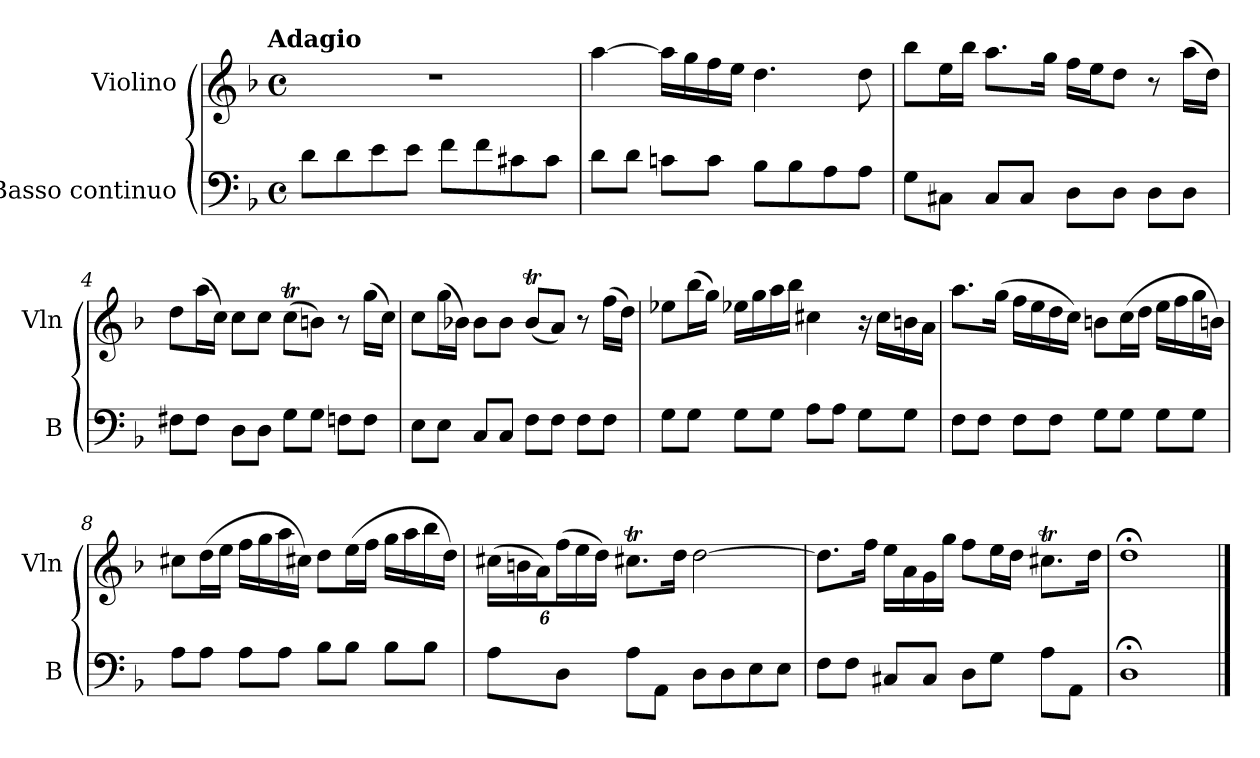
**kern	**kern
*part2	*part1
*staff2	*staff1
*I"Basso continuo	*I"Violino
*I'B	*I'Vln
*clefF4	*clefG2
*k[b-]	*k[b-]
*d:	*d:
!!LO:TX:omd:t=Adagio
*M4/4	*M4/4
*met(c)	*met(c)
*MM40	*MM40
=1	=1
8d\L	1r
8d\	.
8e\	.
8e\J	.
8f\L	.
8f\	.
8c#X\	.
8c#\J	.
=2	=2
8d\L	[4aa\
8d\J	.
8cn\L	16aa\LL]
.	16gg\
8c\J	16ff\
.	16ee\JJ
8B-\L	4.dd\
8B-\	.
8A\	.
8A\J	8dd\
=3	=3
8G\L	8bb-\L
8C#X\J	16ee\L
.	16bb-\JJ
8C#/L	8.aa\L
8C#/J	.
.	16gg\Jk
8D\L	16ff\LL
.	16ee\J
8D\J	8dd\J
8D\L	8r
8D\J	(16aa\LL
.	16dd\JJ)
=4	=4
8F#X\L	8dd\L
8F#\J	(16aa\L
.	16cc\JJ)
8D\L	8cc\L
8D\J	8cc\J
8G\L	(8ccT\L
8G\J	8bn\J)
8Fn\L	8r
8F\J	(16gg\LL
.	16cc\JJ)
=5	=5
8E\L	8cc\L
8E\J	(16gg\L
.	16b-X\JJ)
8C/L	8b-\L
8C/J	8b-\J
8F\L	(8b-T/L
8F\J	8a/J)
8F\L	8r
8F\J	(16ff\LL
.	16dd\JJ)
=6	=6
8G\L	8ee-X\L
8G\J	(16bb-\L
.	16gg\JJ)
8G\L	16ee-X\LL
.	16gg\
8G\J	16aa\
.	16bb-\JJ
8A\L	4cc#X\
8A\J	.
8G\L	16r
.	16cc#\LL
8G\J	16bn\
.	16a\JJ
=7	=7
8F\L	8.aa\L
8F\J	.
.	(16gg\Jk
8F\L	16ff\LL
.	16ee\
8F\J	16dd\
.	16cc\JJ)
8G\L	8bn\L
8G\J	(16cc\L
.	16dd\JJ
8G\L	16ee\LL
.	16ff\
8G\J	16gg\
.	16bn\JJ)
=8	=8
8A\L	8cc#X\L
8A\J	(16dd\L
.	16ee\JJ
8A\L	16ff\LL
.	16gg\
8A\J	16aa\
.	16cc#X\JJ)
8B-\L	8dd\L
8B-\J	(16ee\L
.	16ff\JJ
8B-\L	16gg\LL
.	16aa\
8B-\J	16bb-\
.	16dd\JJ)
=9	=9
8A\L	(24cc#X\LL
.	24bn\
.	24a\J)
8D\J	(24ff\L
.	24ee\
.	24dd\JJ)
8A\L	8.cc#Xt\L
8AA\J	.
.	16dd\Jk
8D\L	[2dd\
8D\	.
8E\	.
8E\J	.
=10	=10
8F\L	8.dd\L]
8F\J	.
.	16ff\Jk
8C#X/L	16ee\LL
.	16a\
8C#/J	16g\
.	16gg\JJ
8D\L	8ff\L
8G\J	16ee\L
.	16dd\JJ
8A\L	8.cc#Xt\L
8AA\J	.
.	16dd\Jk
=11	=11
1D;<\	1dd;<\
==	==
*-	*-
